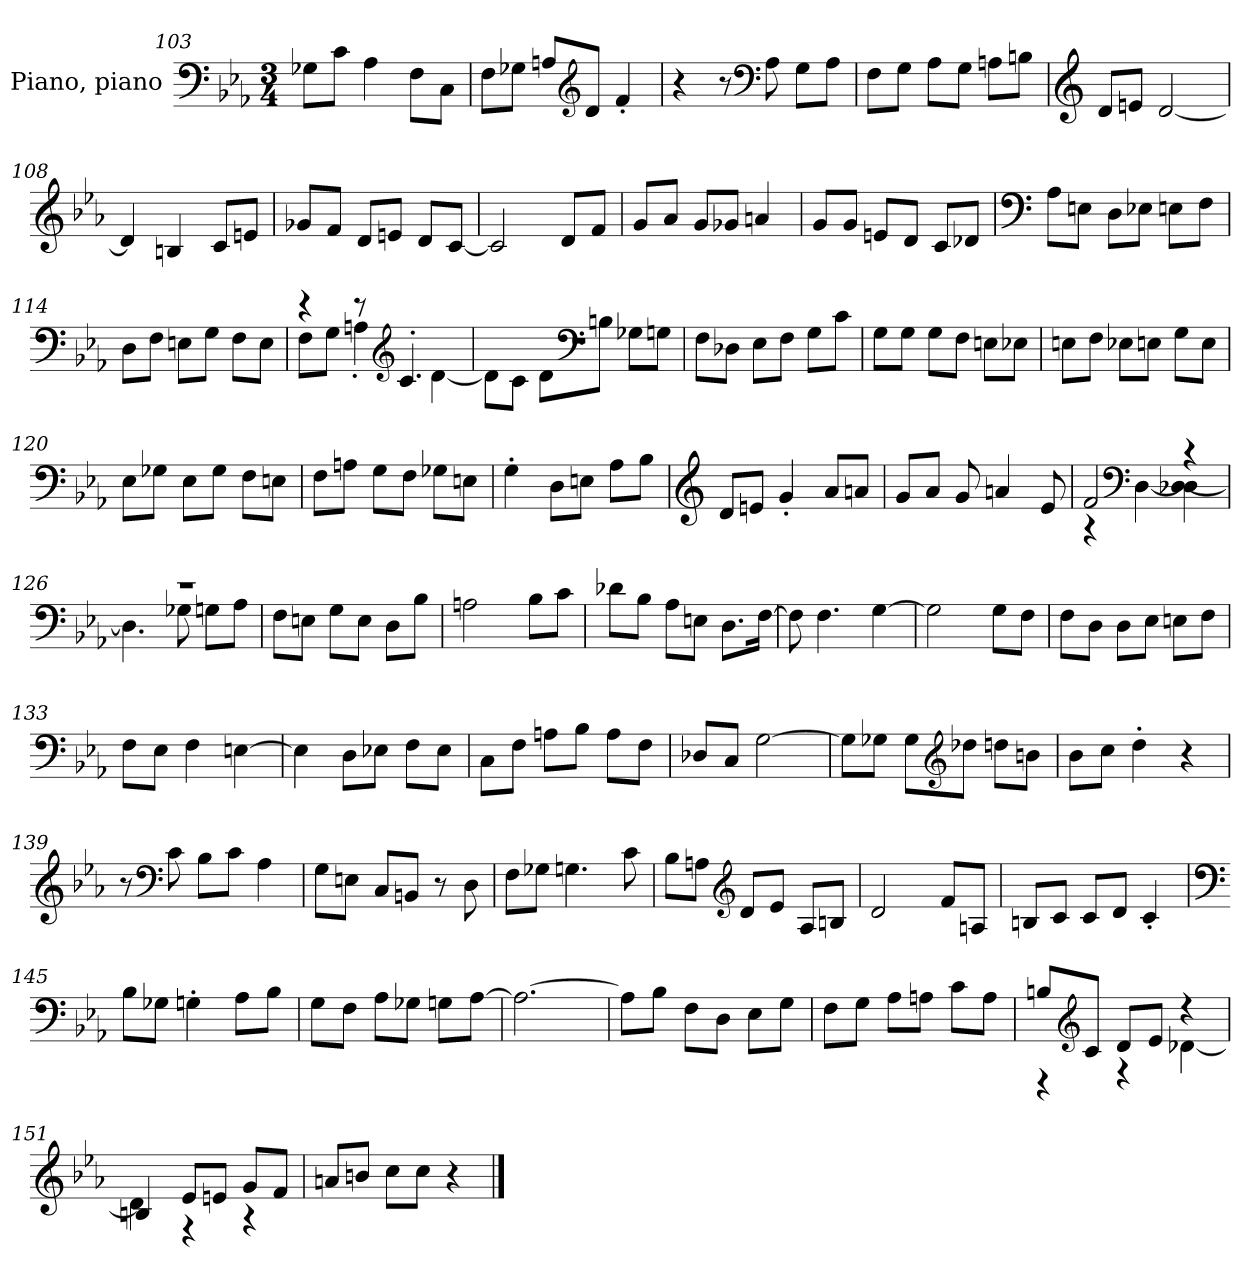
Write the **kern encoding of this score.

**kern
*part1
*staff1
*I"Piano, piano
*clefF4
*k[b-e-a-]
*M3/4
=103
8G-X\L
8c\J
4A-\
8F\L
8C\J
=104
8F\L
8G-X\J
8An/L
*clefG2
8d/J
4f'/
=105
4r
8r
*clefF4
8A-\
8G\L
8A-\J
=106
8F\L
8G\J
8A-\L
8G\J
8An\L
8Bn\J
=107
*clefG2
8d/L
8en/J
[2d/
!!LO:LB:g=z
=108
4d/]
4Bn/
8c/L
8en/J
=109
8g-X/L
8f/J
8d/L
8en/J
8d/L
[8c/J
=110
2c/]
8d/L
8f/J
=111
8g/L
8a-/J
8g/L
8g-X/J
4an/
=112
8g/L
8g/J
8en/L
8d/J
8c/L
8d-X/J
=113
*clefF4
8A-\L
8En\J
8D\L
8E-X\J
8En\L
8F\J
!!LO:LB:g=z
=114
8D\L
8F\J
8En\L
8G\J
8F\L
8E\J
=115
*^
4r	8F\L
.	8G\J
8r	4An'\
*clefG2	*
4.c'/	.
.	[4d\
=116	=116
2.r	8d\L]
.	8c\J
.	8d\L
*clefF4	*
.	8Bn\J
.	8G-X\L
.	8Gn\J
*v	*v
=117
8F\L
8D-X\J
8E-\L
8F\J
8G\L
8c\J
=118
8G\L
8G\J
8G\L
8F\J
8En\L
8E-X\J
!!LO:LB:g=z
=119
8En\L
8F\J
8E-X\L
8En\J
8G\L
8E\J
=120
8E-\L
8G-X\J
8E-\L
8G-\J
8F\L
8En\J
=121
8F\L
8An\J
8G\L
8F\J
8G-X\L
8En\J
=122
4G'\
8D\L
8En\J
8A-\L
8B-\J
=123
*clefG2
8d/L
8en/J
4g'/
8a-/L
8an/J
!!LO:PB:g=z
=124
8g/L
8a-/J
8g/
4an/
8e-/
=125
*^
2f/	4r
*clefF4	*
.	[4D\
4r	[4D-X\ 4D\]
=126	=126
2.r	4.D-\]
.	8G-X\
.	8Gn\L
.	8A-\J
*v	*v
=127
8F\L
8En\J
8G\L
8E\J
8D\L
8B-\J
=128
2An\
8B-\L
8c\J
=129
8d-X\L
8B-\J
8A-\L
8En\J
8.D\L
[16F\Jk
!!LO:LB:g=z
=130
8F\]
4.F\
[4G\
=131
2G\]
8G\L
8F\J
=132
8F\L
8D\J
8D\L
8E-\J
8En\L
8F\J
=133
8F\L
8E-\J
4F\
[4En\
=134
4E\]
8D\L
8E-X\J
8F\L
8E-\J
=135
8C\L
8F\J
8An\L
8B-\J
8A\L
8F\J
=136
8D-X/L
8C/J
[2G\
!!LO:LB:g=z
=137
8G\L]
8G-X\J
8G-\L
*clefG2
8dd-X\J
8ddn\L
8bn\J
=138
8b-\L
8cc\J
4dd'\
4r
=139
8r
*clefF4
8c\
8B-\L
8c\J
4A-\
=140
8G\L
8En\J
8C/L
8BBn/J
8r
8D\
=141
8F\L
8G-X\J
4.Gn\
8c\
!!LO:LB:g=z
=142
8B-\L
8An\J
*clefG2
8d/L
8e-/J
8A/L
8Bn/J
=143
2d/
8f/L
8An/J
=144
8Bn/L
8c/J
8c/L
8d/J
4c'/
=145
*clefF4
8B-\L
8G-X\J
4Gn'\
8A-\L
8B-\J
=146
8G\L
8F\J
8A-\L
8G-X\J
8Gn\L
[8A-\J
=147
2.A-\_
!!LO:LB:g=z
=148
8A-\L]
8B-\J
8F\L
8D\J
8E-\L
8G\J
=149
8F\L
8G\J
8A-\L
8An\J
8c\L
8A\J
=150
*^
8Bn/L	4r
*clefG2	*
8c/J	.
8d/L	4r
8e-/J	.
4r	[4d-X\
=151	=151
4Bn/	4d-\]
8e-/L	4r
8en/J	.
8g/L	4r
8f/J	.
*v	*v
=152
8an/L
8bn/J
8cc\L
8cc\J
4r
==
*-
